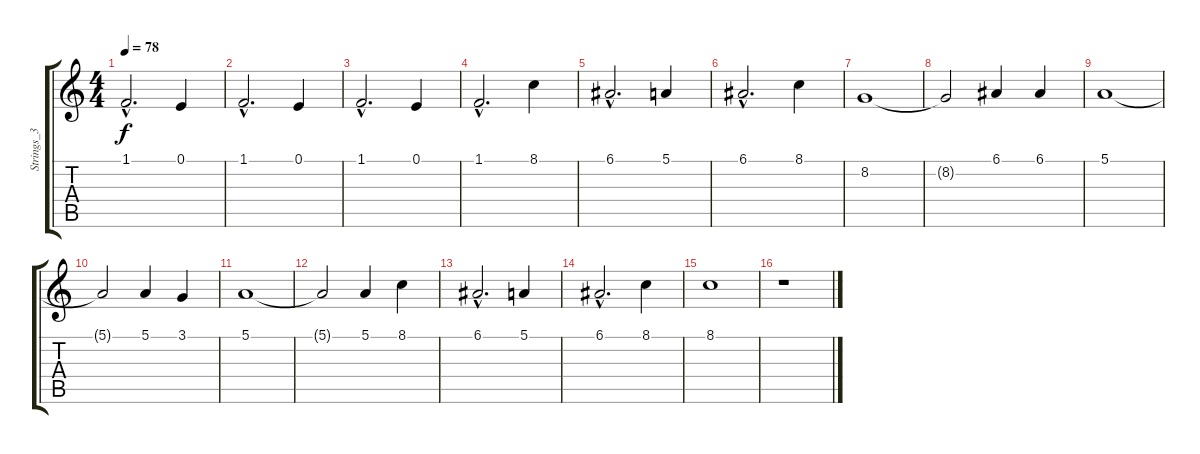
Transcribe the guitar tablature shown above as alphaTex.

\track ("Strings_3" "Strings_3") {instrument stringensemble1}
\staff {score tabs}
\tuning (E4 B3 G3 D3 A2 E2) {hide}
\ts (4 4)
\tempo 78
\clef g2
\ks c
1.1{hac}.2{d dy f balance 10} 0.1.4 |
1.1{hac}.2{d} 0.1.4 |
1.1{hac}.2{d} 0.1.4 |
1.1{hac}.2{d} 8.1.4 |
6.1{hac}.2{d} 5.1.4 |
6.1{hac}.2{d} 8.1.4 |
8.2.1 |
8.2{t}.2 6.1.4 6.1.4 |
5.1.1 |
5.1{t}.2 5.1.4 3.1.4 |
5.1.1 |
5.1{t}.2 5.1.4 8.1.4 |
6.1{hac}.2{d} 5.1.4 |
6.1{hac}.2{d} 8.1.4 |
8.1.1 |
r.1
